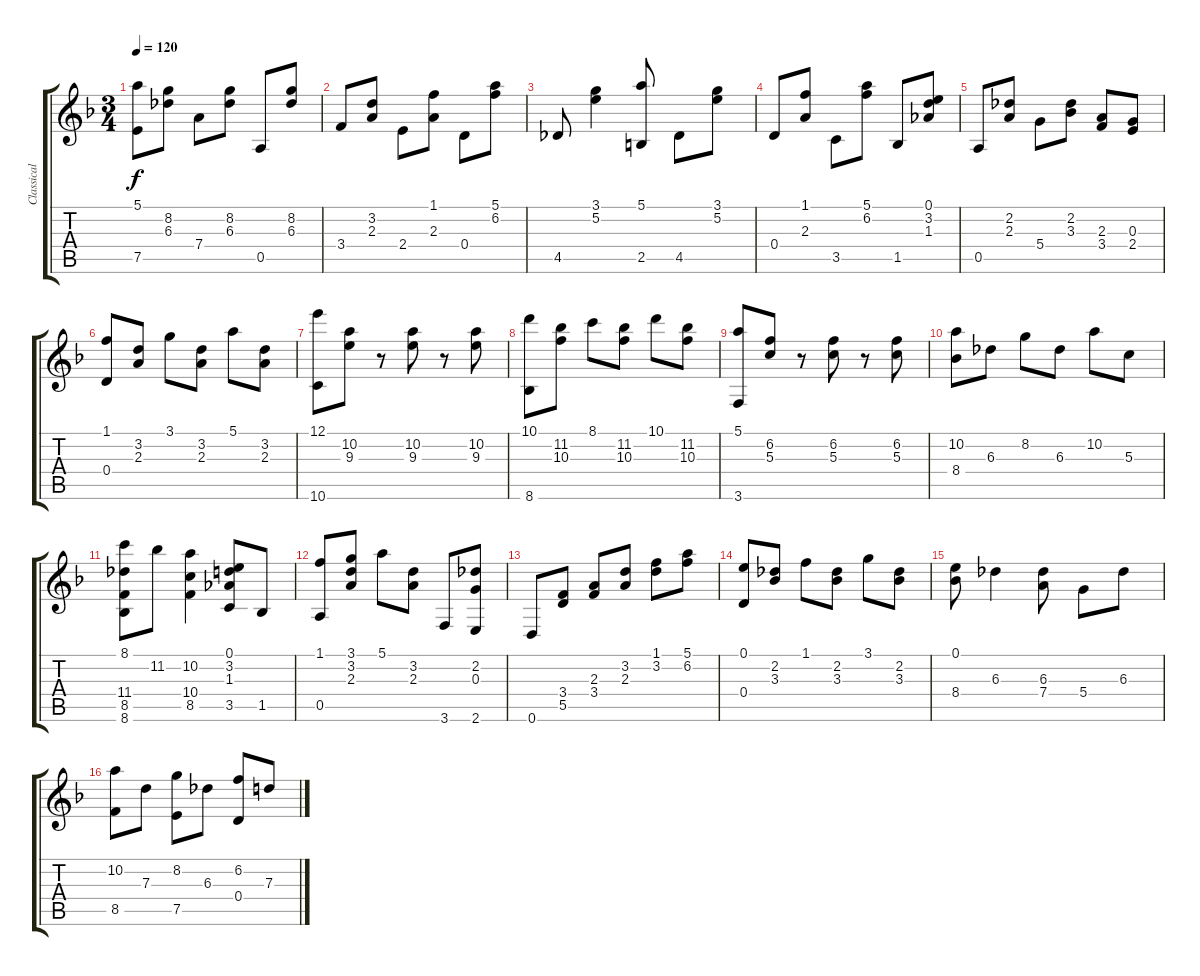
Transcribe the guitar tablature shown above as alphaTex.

\track ("Classical Guitar" "Classical ") {instrument acousticguitarnylon}
\staff {score tabs}
\tuning (E4 B3 G3 D3 A2 D2) {hide}
\ts (3 4)
\tempo 120
\clef g2
\ks dminor
(5.1 7.5).8{dy f} (8.2 6.3).8 7.4.8 (8.2 6.3).8 0.5.8 (8.2 6.3).8 |
3.4.8 (3.2 2.3).8 2.4.8 (1.1 2.3).8 0.4.8 (5.1 6.2).8 |
4.5.8 (3.1 5.2).4 (5.1 2.5).8 4.5.8 (3.1 5.2).8 |
0.4.8 (1.1 2.3).8 3.5.8 (5.1 6.2).8 1.5.8 (0.1 3.2 1.3).8 |
0.5.8 (2.2 2.3).8 5.4.8 (2.2 3.3).8 (2.3 3.4).8 (0.3 2.4).8 |
(1.1 0.4).8 (3.2 2.3).8 3.1.8 (3.2 2.3).8 5.1.8 (3.2 2.3).8 |
(12.1 10.6).8 (10.2 9.3).8 r.8 (10.2 9.3).8 r.8 (10.2 9.3).8 |
(10.1 8.6).8 (11.2 10.3).8 8.1.8 (11.2 10.3).8 10.1.8 (11.2 10.3).8 |
(5.1 3.6).8 (6.2 5.3).8 r.8 (6.2 5.3).8 r.8 (6.2 5.3).8 |
(10.2 8.4).8 6.3.8 8.2.8 6.3.8 10.2.8 5.3.8 |
(8.1 11.4 8.5 8.6).8 11.2.8 (10.2 10.4 8.5).4 (0.1 3.2 1.3 3.5).8 1.5.8 |
(1.1 0.5).8 (3.1 3.2 2.3).8 5.1.8 (3.2 2.3).8 3.6.8 (2.2 0.3 2.6).8 |
0.6.8 (3.4 5.5).8 (2.3 3.4).8 (3.2 2.3).8 (1.1 3.2).8 (5.1 6.2).8 |
(0.1 0.4).8 (2.2 3.3).8 1.1.8 (2.2 3.3).8 3.1.8 (2.2 3.3).8 |
(0.1 8.4).8 6.3.4 (6.3 7.4).8 5.4.8 6.3.8 |
(10.2 8.5).8 7.3.8 (8.2 7.5).8 6.3.8 (6.2 0.4).8 7.3.8
